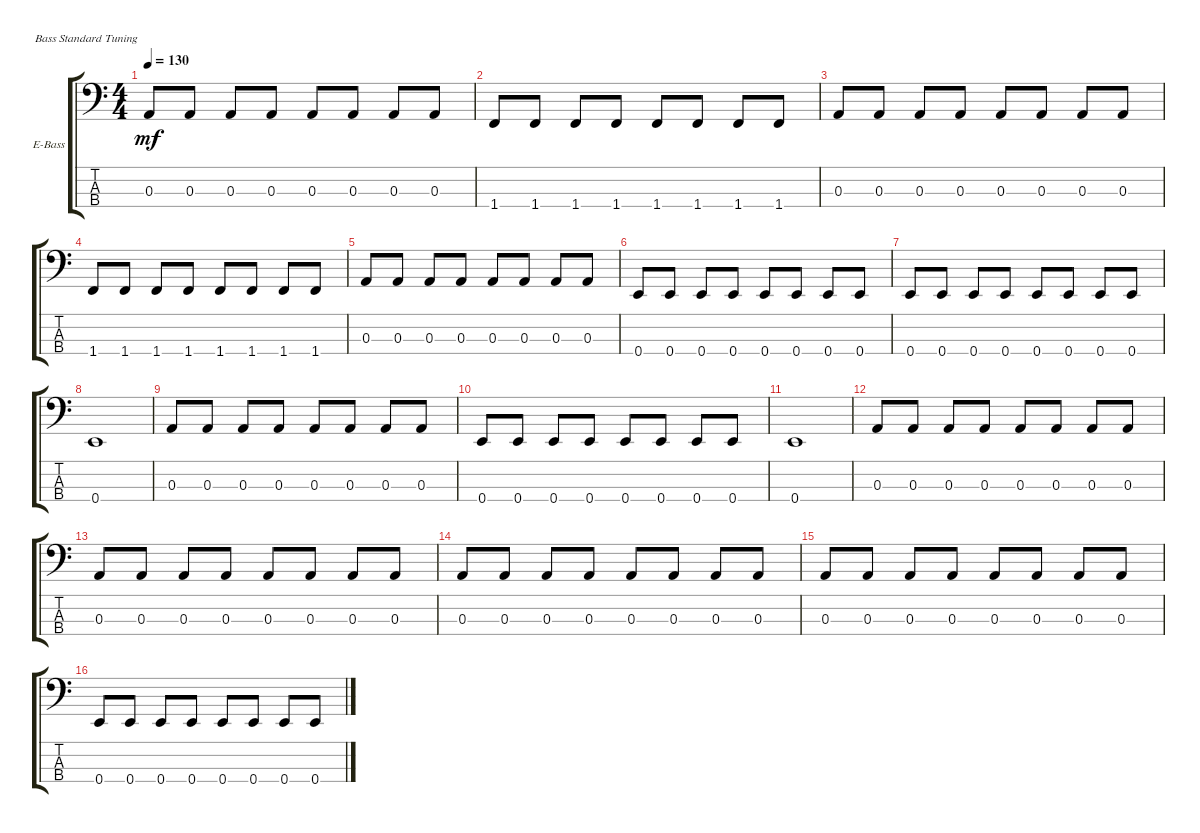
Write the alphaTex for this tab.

\defaultSystemsLayout 4
\bracketExtendMode groupsimilarinstruments
\firstSystemTrackNameOrientation horizontal
\otherSystemsTrackNameOrientation horizontal
\track ("А. Андреев" "E-Bass") {instrument electricbassfinger}
\staff {score tabs}
\tuning (G2 D2 A1 E1)
\ts (4 4)
\tempo 130
\clef f4
\ks c
0.3.8{dy mf} 0.3.8 0.3.8 0.3.8 0.3.8 0.3.8 0.3.8 0.3.8 |
1.4.8 1.4.8 1.4.8 1.4.8 1.4.8 1.4.8 1.4.8 1.4.8 |
0.3.8 0.3.8 0.3.8 0.3.8 0.3.8 0.3.8 0.3.8 0.3.8 |
1.4.8 1.4.8 1.4.8 1.4.8 1.4.8 1.4.8 1.4.8 1.4.8 |
0.3.8 0.3.8 0.3.8 0.3.8 0.3.8 0.3.8 0.3.8 0.3.8 |
0.4.8 0.4.8 0.4.8 0.4.8 0.4.8 0.4.8 0.4.8 0.4.8 |
0.4.8 0.4.8 0.4.8 0.4.8 0.4.8 0.4.8 0.4.8 0.4.8 |
0.4.1 |
0.3.8 0.3.8 0.3.8 0.3.8 0.3.8 0.3.8 0.3.8 0.3.8 |
0.4.8 0.4.8 0.4.8 0.4.8 0.4.8 0.4.8 0.4.8 0.4.8 |
0.4.1 |
0.3.8 0.3.8 0.3.8 0.3.8 0.3.8 0.3.8 0.3.8 0.3.8 |
0.3.8 0.3.8 0.3.8 0.3.8 0.3.8 0.3.8 0.3.8 0.3.8 |
0.3.8 0.3.8 0.3.8 0.3.8 0.3.8 0.3.8 0.3.8 0.3.8 |
0.3.8 0.3.8 0.3.8 0.3.8 0.3.8 0.3.8 0.3.8 0.3.8 |
0.4.8 0.4.8 0.4.8 0.4.8 0.4.8 0.4.8 0.4.8 0.4.8
